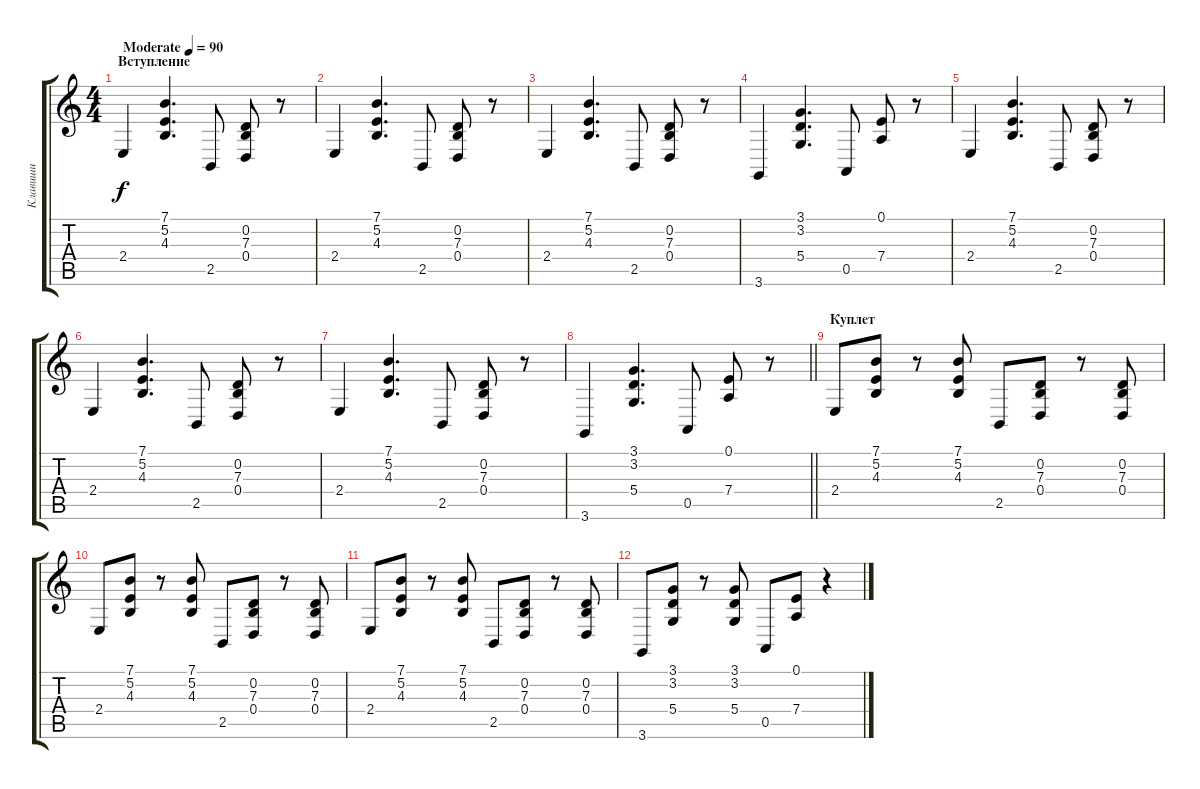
\track ("Клавиши" "Клавиши") {instrument electricgrandpiano}
\staff {score tabs}
\tuning (E4 B3 G3 D3 A2 E2) {hide}
\ts (4 4)
\section ("" "Вступление")
\tempo (90 "Moderate")
\clef g2
\ks c
2.4.4{dy f instrument electricgrandpiano} (7.1 5.2 4.3).4{d} 2.5.8 (0.2 7.3 0.4).8 r.8 |
2.4.4 (7.1 5.2 4.3).4{d} 2.5.8 (0.2 7.3 0.4).8 r.8 |
2.4.4 (7.1 5.2 4.3).4{d} 2.5.8 (0.2 7.3 0.4).8 r.8 |
3.6.4 (3.1 3.2 5.4).4{d} 0.5.8 (0.1 7.4).8 r.8 |
2.4.4 (7.1 5.2 4.3).4{d} 2.5.8 (0.2 7.3 0.4).8 r.8 |
2.4.4 (7.1 5.2 4.3).4{d} 2.5.8 (0.2 7.3 0.4).8 r.8 |
2.4.4 (7.1 5.2 4.3).4{d} 2.5.8 (0.2 7.3 0.4).8 r.8 |
\barLineRight lightlight
3.6.4 (3.1 3.2 5.4).4{d} 0.5.8 (0.1 7.4).8 r.8 |
\section ("" "Куплет")
2.4.8 (7.1 5.2 4.3).8 r.8 (7.1 5.2 4.3).8 2.5.8 (0.2 7.3 0.4).8 r.8 (0.2 7.3 0.4).8 |
2.4.8 (7.1 5.2 4.3).8 r.8 (7.1 5.2 4.3).8 2.5.8 (0.2 7.3 0.4).8 r.8 (0.2 7.3 0.4).8 |
2.4.8 (7.1 5.2 4.3).8 r.8 (7.1 5.2 4.3).8 2.5.8 (0.2 7.3 0.4).8 r.8 (0.2 7.3 0.4).8 |
3.6.8 (3.1 3.2 5.4).8 r.8 (3.1 3.2 5.4).8 0.5.8 (0.1 7.4).8 r.4
